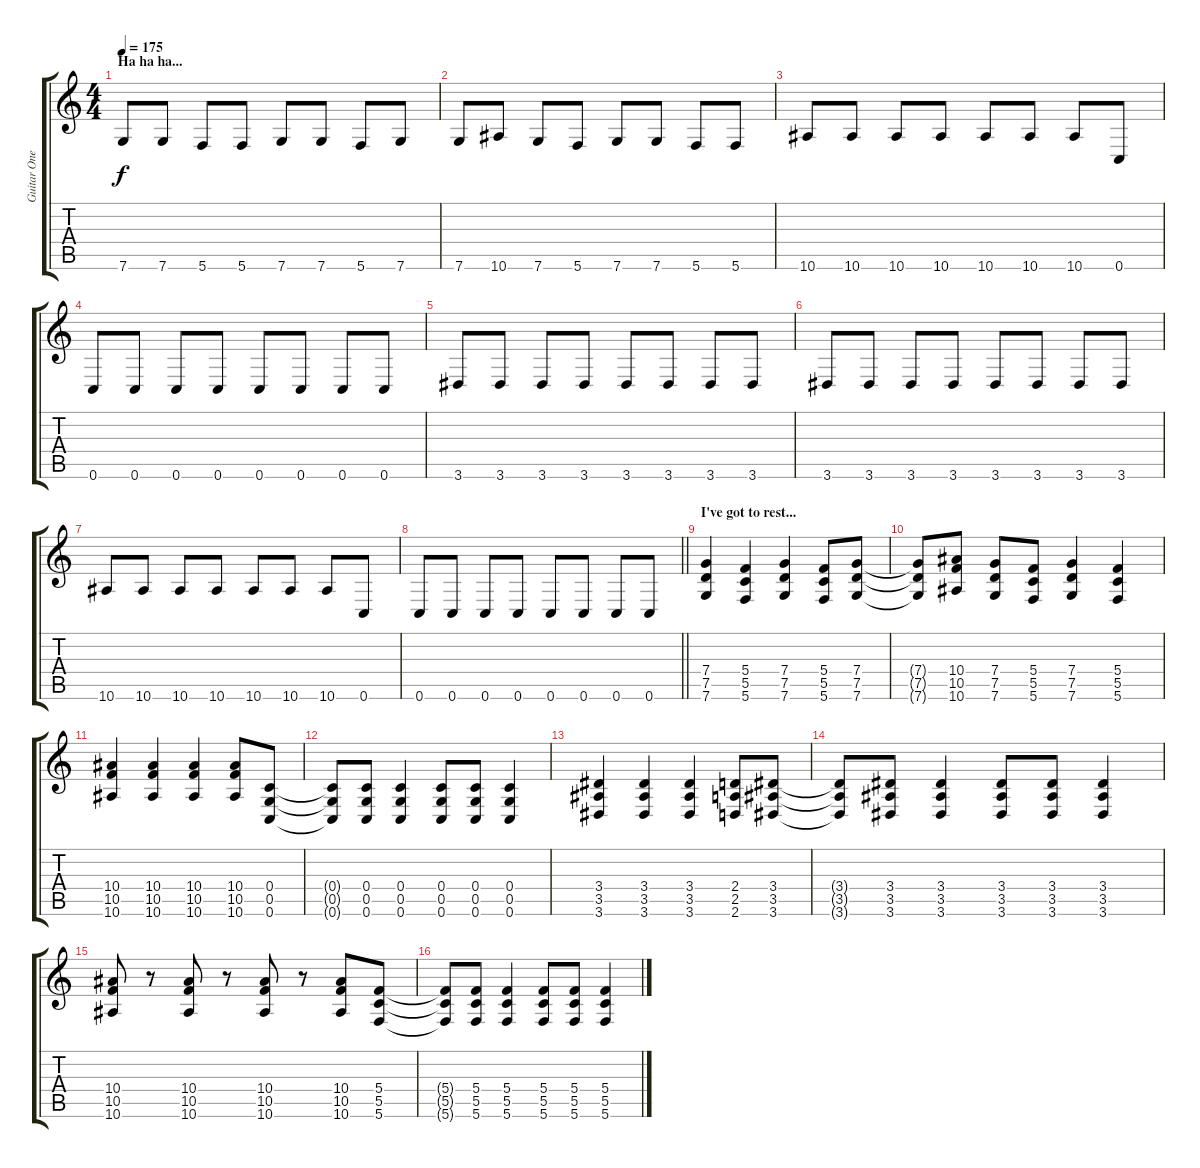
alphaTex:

\track ("Guitar One" "Guitar One") {instrument overdrivenguitar}
\staff {score tabs}
\tuning (D4 A3 F3 C3 G2 C2) {hide}
\ts (4 4)
\section ("" "Ha ha ha...")
\tempo 175
\clef g2
\ks c
7.6.8{dy f volume 12} 7.6.8 5.6.8 5.6.8 7.6.8 7.6.8 5.6.8 7.6.8 |
7.6.8 10.6.8 7.6.8 5.6.8 7.6.8 7.6.8 5.6.8 5.6.8 |
10.6.8 10.6.8 10.6.8 10.6.8 10.6.8 10.6.8 10.6.8 0.6.8 |
0.6.8 0.6.8 0.6.8 0.6.8 0.6.8 0.6.8 0.6.8 0.6.8 |
3.6.8 3.6.8 3.6.8 3.6.8 3.6.8 3.6.8 3.6.8 3.6.8 |
3.6.8 3.6.8 3.6.8 3.6.8 3.6.8 3.6.8 3.6.8 3.6.8 |
10.6.8 10.6.8 10.6.8 10.6.8 10.6.8 10.6.8 10.6.8 0.6.8 |
\barLineRight lightlight
0.6.8 0.6.8 0.6.8 0.6.8 0.6.8 0.6.8 0.6.8 0.6.8 |
\section ("" "I've got to rest...")
(7.4 7.5 7.6).4{volume 16} (5.4 5.5 5.6).4 (7.4 7.5 7.6).4 (5.4 5.5 5.6).8 (7.4 7.5 7.6).8 |
(7.4{t} 7.5{t} 7.6{t}).8 (10.4 10.5 10.6).8 (7.4 7.5 7.6).8 (5.4 5.5 5.6).8 (7.4 7.5 7.6).4 (5.4 5.5 5.6).4 |
(10.4 10.5 10.6).4 (10.4 10.5 10.6).4 (10.4 10.5 10.6).4 (10.4 10.5 10.6).8 (0.4 0.5 0.6).8 |
(0.4{t} 0.5{t} 0.6{t}).8 (0.4 0.5 0.6).8 (0.4 0.5 0.6).4 (0.4 0.5 0.6).8 (0.4 0.5 0.6).8 (0.4 0.5 0.6).4 |
(3.4 3.5 3.6).4 (3.4 3.5 3.6).4 (3.4 3.5 3.6).4 (2.4 2.5 2.6).8 (3.4 3.5 3.6).8 |
(3.4{t} 3.5{t} 3.6{t}).8 (3.4 3.5 3.6).8 (3.4 3.5 3.6).4 (3.4 3.5 3.6).8 (3.4 3.5 3.6).8 (3.4 3.5 3.6).4 |
(10.4 10.5 10.6).8 r.8 (10.4 10.5 10.6).8 r.8 (10.4 10.5 10.6).8 r.8 (10.4 10.5 10.6).8 (5.4 5.5 5.6).8 |
(5.4{t} 5.5{t} 5.6{t}).8 (5.4 5.5 5.6).8 (5.4 5.5 5.6).4 (5.4 5.5 5.6).8 (5.4 5.5 5.6).8 (5.4 5.5 5.6).4
